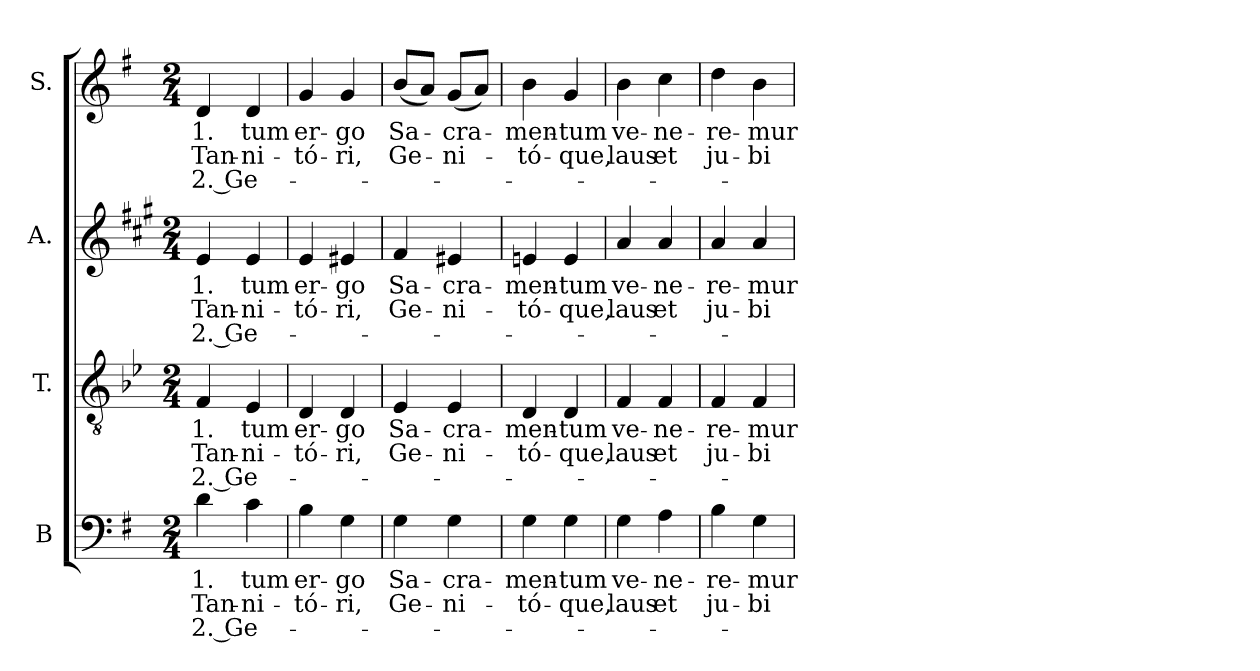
**kern	**text	**text	**text	**kern	**text	**text	**text	**kern	**text	**text	**text	**kern	**text	**text	**text
*part4	*part4	*part4	*part4	*part3	*part3	*part3	*part3	*part2	*part2	*part2	*part2	*part1	*part1	*part1	*part1
*staff4	*staff4	*staff4	*staff4	*staff3	*staff3	*staff3	*staff3	*staff2	*staff2	*staff2	*staff2	*staff1	*staff1	*staff1	*staff1
*I"B	*	*	*	*I"T.	*	*	*	*I"A.	*	*	*	*I"S.	*	*	*
!!LO:PB:g=z
*clefF4	*	*	*	*clefGv2	*	*	*	*clefG2	*	*	*	*clefG2	*	*	*
*	*	*	*	*ITrd2c3	*	*	*	*ITrd1c2	*	*	*	*	*	*	*
*k[f#]	*	*	*	*k[f#]	*	*	*	*k[f#]	*	*	*	*k[f#]	*	*	*
*G:	*	*	*	*G:	*	*	*	*G:	*	*	*	*G:	*	*	*
*M2/4	*	*	*	*M2/4	*	*	*	*M2/4	*	*	*	*M2/4	*	*	*
*MM80	*	*	*	*MM80	*	*	*	*MM80	*	*	*	*MM80	*	*	*
=	=	=	=	=	=	=	=	=	=	=	=	=	=	=	=
!	!LO:LY:b:color=#000000	!LO:LY:b:color=#000000	!LO:LY:b:color=#000000	!	!	!	!	!	!	!	!	!	!	!	!
!	!	!	!	!	!LO:LY:b:color=#000000	!LO:LY:b:color=#000000	!LO:LY:b:color=#000000	!	!	!	!	!	!	!	!
!	!	!	!	!	!	!	!	!	!LO:LY:b:color=#000000	!LO:LY:b:color=#000000	!LO:LY:b:color=#000000	!	!	!	!
!	!	!	!	!	!	!	!	!	!	!	!	!	!LO:LY:b:color=#000000	!LO:LY:b:color=#000000	!LO:LY:b:color=#000000
4di\	1.	Tan-	2. Ge-	4Di/	1.	Tan-	2. Ge-	4di/	1.	Tan-	2. Ge-	4di/	1.	Tan-	2. Ge-
!	!LO:LY:b:color=#000000	!LO:LY:b:color=#000000	!	!	!	!	!	!	!	!	!	!	!	!	!
!	!	!	!	!	!LO:LY:b:color=#000000	!LO:LY:b:color=#000000	!	!	!	!	!	!	!	!	!
!	!	!	!	!	!	!	!	!	!LO:LY:b:color=#000000	!LO:LY:b:color=#000000	!	!	!	!	!
!	!	!	!	!	!	!	!	!	!	!	!	!	!LO:LY:b:color=#000000	!LO:LY:b:color=#000000	!
4ci\	-tum	-ni-	.	4Ci/	-tum	-ni-	.	4di/	-tum	-ni-	.	4di/	-tum	-ni-	.
=1	=1	=1	=1	=1	=1	=1	=1	=1	=1	=1	=1	=1	=1	=1	=1
!	!LO:LY:b:color=#000000	!LO:LY:b:color=#000000	!	!	!	!	!	!	!	!	!	!	!	!	!
!	!	!	!	!	!LO:LY:b:color=#000000	!LO:LY:b:color=#000000	!	!	!	!	!	!	!	!	!
!	!	!	!	!	!	!	!	!	!LO:LY:b:color=#000000	!LO:LY:b:color=#000000	!	!	!	!	!
!	!	!	!	!	!	!	!	!	!	!	!	!	!LO:LY:b:color=#000000	!LO:LY:b:color=#000000	!
4Bi\	er-	-tó-	.	4BBi/	er-	-tó-	.	4di/	er-	-tó-	.	4gi/	er-	-tó-	.
!	!LO:LY:b:color=#000000	!LO:LY:b:color=#000000	!	!	!	!	!	!	!	!	!	!	!	!	!
!	!	!	!	!	!LO:LY:b:color=#000000	!LO:LY:b:color=#000000	!	!	!	!	!	!	!	!	!
!	!	!	!	!	!	!	!	!	!LO:LY:b:color=#000000	!LO:LY:b:color=#000000	!	!	!	!	!
!	!	!	!	!	!	!	!	!	!	!	!	!	!LO:LY:b:color=#000000	!LO:LY:b:color=#000000	!
4Gi\	-go	-ri,	.	4BBi/	-go	-ri,	.	4d#Xi/	-go	-ri,	.	4gi/	-go	-ri,	.
=2	=2	=2	=2	=2	=2	=2	=2	=2	=2	=2	=2	=2	=2	=2	=2
!	!LO:LY:b:color=#000000	!LO:LY:b:color=#000000	!	!	!	!	!	!	!	!	!	!	!	!	!
!	!	!	!	!	!LO:LY:b:color=#000000	!LO:LY:b:color=#000000	!	!	!	!	!	!	!	!	!
!	!	!	!	!	!	!	!	!	!LO:LY:b:color=#000000	!LO:LY:b:color=#000000	!	!	!	!	!
!	!	!	!	!	!	!	!	!	!	!	!	!	!LO:LY:b:color=#000000	!LO:LY:b:color=#000000	!
4Gi\	Sa-	Ge-	.	4Ci/	Sa-	Ge-	.	4ei/	Sa-	Ge-	.	(8bi/L	Sa-	Ge-	.
.	.	.	.	.	.	.	.	.	.	.	.	8ai/J)	.	.	.
!	!LO:LY:b:color=#000000	!LO:LY:b:color=#000000	!	!	!	!	!	!	!	!	!	!	!	!	!
!	!	!	!	!	!LO:LY:b:color=#000000	!LO:LY:b:color=#000000	!	!	!	!	!	!	!	!	!
!	!	!	!	!	!	!	!	!	!LO:LY:b:color=#000000	!LO:LY:b:color=#000000	!	!	!	!	!
!	!	!	!	!	!	!	!	!	!	!	!	!	!LO:LY:b:color=#000000	!LO:LY:b:color=#000000	!
4Gi\	-cra-	-ni-	.	4Ci/	-cra-	-ni-	.	4d#Xi/	-cra-	-ni-	.	(8gi/L	-cra-	-ni-	.
.	.	.	.	.	.	.	.	.	.	.	.	8ai/J)	.	.	.
=3	=3	=3	=3	=3	=3	=3	=3	=3	=3	=3	=3	=3	=3	=3	=3
!	!LO:LY:b:color=#000000	!LO:LY:b:color=#000000	!	!	!	!	!	!	!	!	!	!	!	!	!
!	!	!	!	!	!LO:LY:b:color=#000000	!LO:LY:b:color=#000000	!	!	!	!	!	!	!	!	!
!	!	!	!	!	!	!	!	!	!LO:LY:b:color=#000000	!LO:LY:b:color=#000000	!	!	!	!	!
!	!	!	!	!	!	!	!	!	!	!	!	!	!LO:LY:b:color=#000000	!LO:LY:b:color=#000000	!
4Gi\	-men-	-tó-	.	4BBi/	-men-	-tó-	.	4dni/	-men-	-tó-	.	4bi\	-men-	-tó-	.
!	!LO:LY:b:color=#000000	!LO:LY:b:color=#000000	!	!	!	!	!	!	!	!	!	!	!	!	!
!	!	!	!	!	!LO:LY:b:color=#000000	!LO:LY:b:color=#000000	!	!	!	!	!	!	!	!	!
!	!	!	!	!	!	!	!	!	!LO:LY:b:color=#000000	!LO:LY:b:color=#000000	!	!	!	!	!
!	!	!	!	!	!	!	!	!	!	!	!	!	!LO:LY:b:color=#000000	!LO:LY:b:color=#000000	!
4Gi\	-tum	-que,	.	4BBi/	-tum	-que,	.	4di/	-tum	-que,	.	4gi/	-tum	-que,	.
=4	=4	=4	=4	=4	=4	=4	=4	=4	=4	=4	=4	=4	=4	=4	=4
!	!LO:LY:b:color=#000000	!LO:LY:b:color=#000000	!	!	!	!	!	!	!	!	!	!	!	!	!
!	!	!	!	!	!LO:LY:b:color=#000000	!LO:LY:b:color=#000000	!	!	!	!	!	!	!	!	!
!	!	!	!	!	!	!	!	!	!LO:LY:b:color=#000000	!LO:LY:b:color=#000000	!	!	!	!	!
!	!	!	!	!	!	!	!	!	!	!	!	!	!LO:LY:b:color=#000000	!LO:LY:b:color=#000000	!
4Gi\	ve-	laus	.	4Di/	ve-	laus	.	4gi/	ve-	laus	.	4bi\	ve-	laus	.
!	!LO:LY:b:color=#000000	!LO:LY:b:color=#000000	!	!	!	!	!	!	!	!	!	!	!	!	!
!	!	!	!	!	!LO:LY:b:color=#000000	!LO:LY:b:color=#000000	!	!	!	!	!	!	!	!	!
!	!	!	!	!	!	!	!	!	!LO:LY:b:color=#000000	!LO:LY:b:color=#000000	!	!	!	!	!
!	!	!	!	!	!	!	!	!	!	!	!	!	!LO:LY:b:color=#000000	!LO:LY:b:color=#000000	!
4Ai\	-ne-	et	.	4Di/	-ne-	et	.	4gi/	-ne-	et	.	4cci\	-ne-	et	.
=5	=5	=5	=5	=5	=5	=5	=5	=5	=5	=5	=5	=5	=5	=5	=5
!	!LO:LY:b:color=#000000	!LO:LY:b:color=#000000	!	!	!	!	!	!	!	!	!	!	!	!	!
!	!	!	!	!	!LO:LY:b:color=#000000	!LO:LY:b:color=#000000	!	!	!	!	!	!	!	!	!
!	!	!	!	!	!	!	!	!	!LO:LY:b:color=#000000	!LO:LY:b:color=#000000	!	!	!	!	!
!	!	!	!	!	!	!	!	!	!	!	!	!	!LO:LY:b:color=#000000	!LO:LY:b:color=#000000	!
4Bi\	-re-	ju-	.	4Di/	-re-	ju-	.	4gi/	-re-	ju-	.	4ddi\	-re-	ju-	.
!	!LO:LY:b:color=#000000	!LO:LY:b:color=#000000	!	!	!	!	!	!	!	!	!	!	!	!	!
!	!	!	!	!	!LO:LY:b:color=#000000	!LO:LY:b:color=#000000	!	!	!	!	!	!	!	!	!
!	!	!	!	!	!	!	!	!	!LO:LY:b:color=#000000	!LO:LY:b:color=#000000	!	!	!	!	!
!	!	!	!	!	!	!	!	!	!	!	!	!	!LO:LY:b:color=#000000	!LO:LY:b:color=#000000	!
4Gi\	-mur	-bi-	.	4Di/	-mur	-bi-	.	4gi/	-mur	-bi-	.	4bi\	-mur	-bi-	.
=	=	=	=	=	=	=	=	=	=	=	=	=	=	=	=
*-	*-	*-	*-	*-	*-	*-	*-	*-	*-	*-	*-	*-	*-	*-	*-
